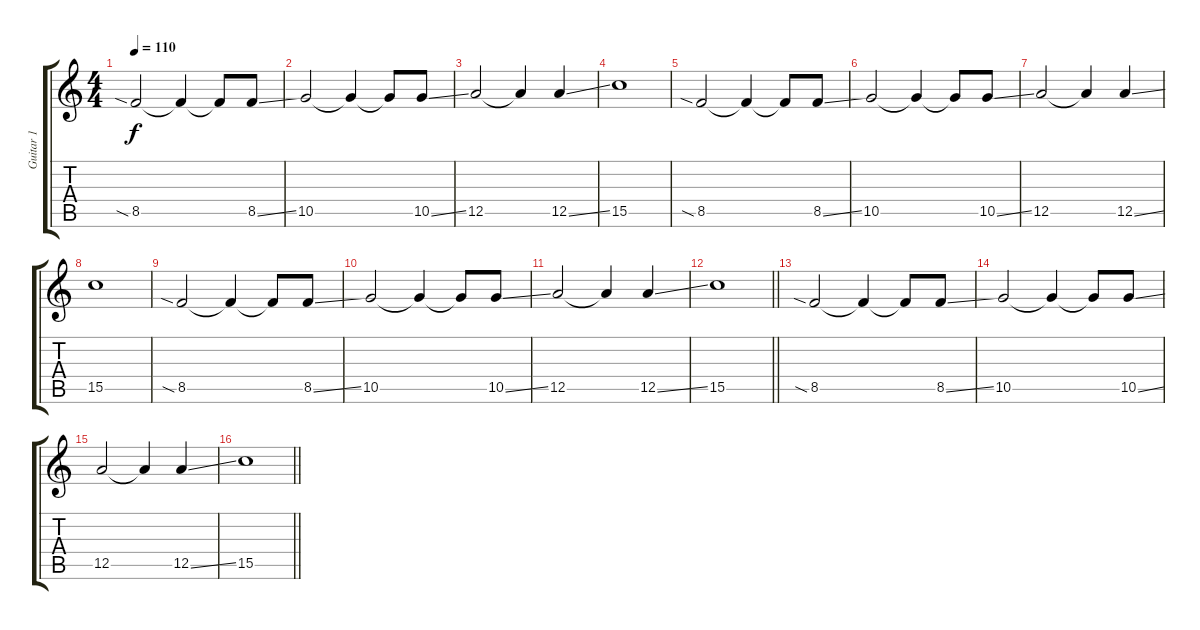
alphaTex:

\track ("Guitar 1" "Guitar 1") {instrument overdrivenguitar}
\staff {score tabs}
\tuning (E4 B3 G3 D3 A2 E2) {hide}
\ts (4 4)
\tempo 110
\clef g2
\ks c
8.5{sia}.2{dy f} 8.5{t}.4 8.5{t}.8 8.5{ss}.8 |
10.5.2 10.5{t}.4 10.5{t}.8 10.5{ss}.8 |
12.5.2 12.5{t}.4 12.5{ss}.4 |
15.5.1 |
8.5{sia}.2 8.5{t}.4 8.5{t}.8 8.5{ss}.8 |
10.5.2 10.5{t}.4 10.5{t}.8 10.5{ss}.8 |
12.5.2 12.5{t}.4 12.5{ss}.4 |
15.5.1 |
8.5{sia}.2 8.5{t}.4 8.5{t}.8 8.5{ss}.8 |
10.5.2 10.5{t}.4 10.5{t}.8 10.5{ss}.8 |
12.5.2 12.5{t}.4 12.5{ss}.4 |
\barLineRight lightlight
15.5.1 |
8.5{sia}.2 8.5{t}.4 8.5{t}.8 8.5{ss}.8 |
10.5.2 10.5{t}.4 10.5{t}.8 10.5{ss}.8 |
12.5.2 12.5{t}.4 12.5{ss}.4 |
\barLineRight lightlight
15.5.1
